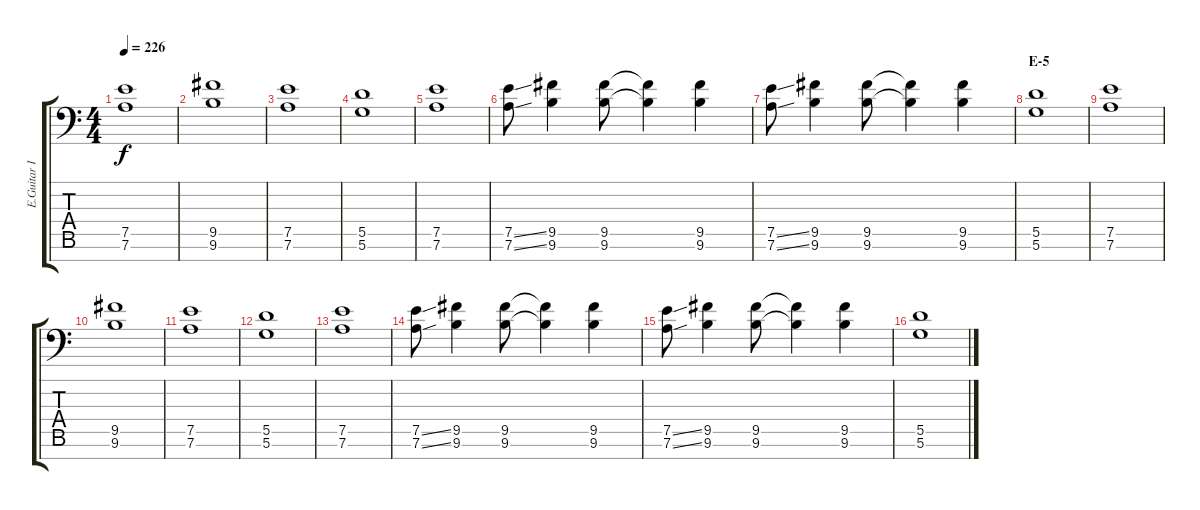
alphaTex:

\track ("E.Guitar II" "E.Guitar I") {instrument distortionguitar}
\staff {score tabs}
\tuning (E4 B3 G3 D3 A2 D2 A1) {hide}
\ts (4 4)
\tempo 226
\clef f4
\ks c
(7.5 7.6).1{dy f} |
(9.5 9.6).1 |
(7.5 7.6).1 |
(5.5 5.6).1 |
(7.5 7.6).1 |
(7.5{ss} 7.6{ss}).8 (9.5 9.6).4 (9.5 9.6).8 (9.5{t} 9.6{t}).4 (9.5 9.6).4 |
(7.5{ss} 7.6{ss}).8 (9.5 9.6).4 (9.5 9.6).8 (9.5{t} 9.6{t}).4 (9.5 9.6).4 |
\section ("" "E-5")
(5.5 5.6).1 |
(7.5 7.6).1 |
(9.5 9.6).1 |
(7.5 7.6).1 |
(5.5 5.6).1 |
(7.5 7.6).1 |
(7.5{ss} 7.6{ss}).8 (9.5 9.6).4 (9.5 9.6).8 (9.5{t} 9.6{t}).4 (9.5 9.6).4 |
(7.5{ss} 7.6{ss}).8 (9.5 9.6).4 (9.5 9.6).8 (9.5{t} 9.6{t}).4 (9.5 9.6).4 |
(5.5 5.6).1
